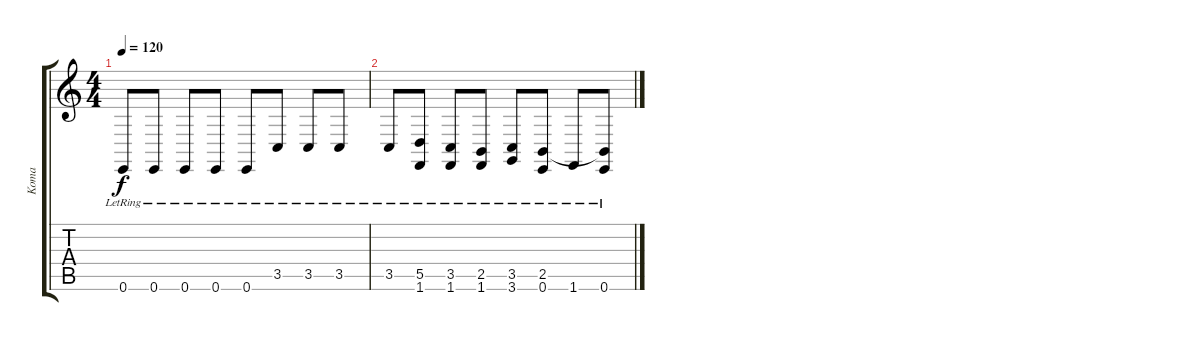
\track ("Koma" "Koma") {instrument synthvoice}
\staff {score tabs}
\tuning (E4 B3 G3 D3 A2 E2) {hide}
\ts (4 4)
\tempo 120
\clef g2
\ks c
0.6{lr}.8{dy f} 0.6{lr}.8 0.6{lr}.8 0.6{lr}.8 0.6{lr}.8 3.5{lr}.8 3.5{lr}.8 3.5{lr}.8 |
3.5{lr}.8 (5.5 1.6{lr}).8 (3.5 1.6{lr}).8 (2.5 1.6{lr}).8 (3.5 3.6{lr}).8 (2.5 0.6{lr}).8 1.6{lr}.8 (2.5{t} 0.6{lr}).8
